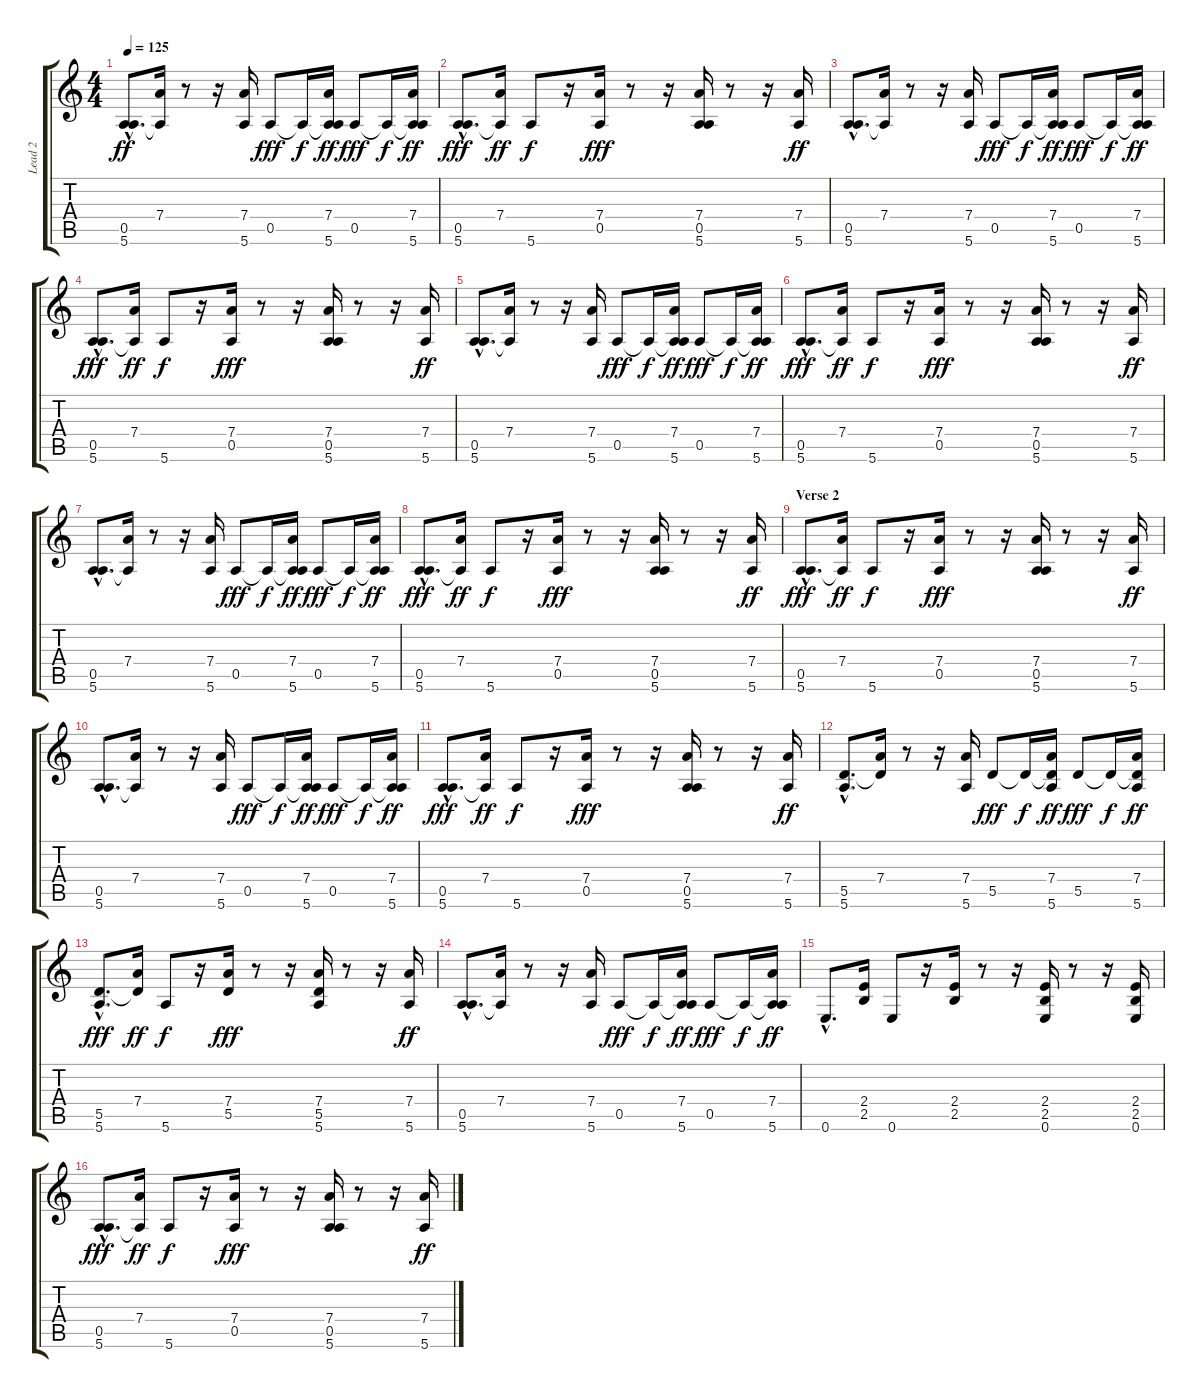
\track ("Lead 2" "Lead 2") {instrument overdrivenguitar}
\staff {score tabs}
\tuning (E4 B3 G3 D3 A2 E2) {hide}
\ts (4 4)
\tempo 125
\clef g2
\ks c
(0.5{hac} 5.6{hac}).8{d dy ff} (7.4 0.5{t}).16 r.8 r.16 (7.4 5.6).16 0.5.8{dy fff} 0.5{t}.16{dy f} (7.4 0.5{t} 5.6).16{dy ff} 0.5.8{dy fff} 0.5{t}.16{dy f} (7.4 0.5{t} 5.6).16{dy ff} |
(0.5{hac} 5.6{hac}).8{d dy fff} (7.4 0.5{t}).16{dy ff} 5.6.8{dy f} r.16 (7.4 0.5).16{dy fff} r.8 r.16 (7.4 0.5 5.6).16 r.8 r.16 (7.4 5.6).16{dy ff} |
(0.5{hac} 5.6{hac}).8{d} (7.4 0.5{t}).16 r.8 r.16 (7.4 5.6).16 0.5.8{dy fff} 0.5{t}.16{dy f} (7.4 0.5{t} 5.6).16{dy ff} 0.5.8{dy fff} 0.5{t}.16{dy f} (7.4 0.5{t} 5.6).16{dy ff} |
(0.5{hac} 5.6{hac}).8{d dy fff} (7.4 0.5{t}).16{dy ff} 5.6.8{dy f} r.16 (7.4 0.5).16{dy fff} r.8 r.16 (7.4 0.5 5.6).16 r.8 r.16 (7.4 5.6).16{dy ff} |
(0.5{hac} 5.6{hac}).8{d} (7.4 0.5{t}).16 r.8 r.16 (7.4 5.6).16 0.5.8{dy fff} 0.5{t}.16{dy f} (7.4 0.5{t} 5.6).16{dy ff} 0.5.8{dy fff} 0.5{t}.16{dy f} (7.4 0.5{t} 5.6).16{dy ff} |
(0.5{hac} 5.6{hac}).8{d dy fff} (7.4 0.5{t}).16{dy ff} 5.6.8{dy f} r.16 (7.4 0.5).16{dy fff} r.8 r.16 (7.4 0.5 5.6).16 r.8 r.16 (7.4 5.6).16{dy ff} |
(0.5{hac} 5.6{hac}).8{d} (7.4 0.5{t}).16 r.8 r.16 (7.4 5.6).16 0.5.8{dy fff} 0.5{t}.16{dy f} (7.4 0.5{t} 5.6).16{dy ff} 0.5.8{dy fff} 0.5{t}.16{dy f} (7.4 0.5{t} 5.6).16{dy ff} |
(0.5{hac} 5.6{hac}).8{d dy fff} (7.4 0.5{t}).16{dy ff} 5.6.8{dy f} r.16 (7.4 0.5).16{dy fff} r.8 r.16 (7.4 0.5 5.6).16 r.8 r.16 (7.4 5.6).16{dy ff} |
\section ("" "Verse 2")
(0.5{hac} 5.6{hac}).8{d dy fff} (7.4 0.5{t}).16{dy ff} 5.6.8{dy f} r.16 (7.4 0.5).16{dy fff} r.8 r.16 (7.4 0.5 5.6).16 r.8 r.16 (7.4 5.6).16{dy ff} |
(0.5{hac} 5.6{hac}).8{d} (7.4 0.5{t}).16 r.8 r.16 (7.4 5.6).16 0.5.8{dy fff} 0.5{t}.16{dy f} (7.4 0.5{t} 5.6).16{dy ff} 0.5.8{dy fff} 0.5{t}.16{dy f} (7.4 0.5{t} 5.6).16{dy ff} |
(0.5{hac} 5.6{hac}).8{d dy fff} (7.4 0.5{t}).16{dy ff} 5.6.8{dy f} r.16 (7.4 0.5).16{dy fff} r.8 r.16 (7.4 0.5 5.6).16 r.8 r.16 (7.4 5.6).16{dy ff} |
(5.5{hac} 5.6{hac}).8{d} (7.4 5.5{t}).16 r.8 r.16 (7.4 5.6).16 5.5.8{dy fff} 5.5{t}.16{dy f} (7.4 5.5{t} 5.6).16{dy ff} 5.5.8{dy fff} 5.5{t}.16{dy f} (7.4 5.5{t} 5.6).16{dy ff} |
(5.5{hac} 5.6{hac}).8{d dy fff} (7.4 5.5{t}).16{dy ff} 5.6.8{dy f} r.16 (7.4 5.5).16{dy fff} r.8 r.16 (7.4 5.5 5.6).16 r.8 r.16 (7.4 5.6).16{dy ff} |
(0.5{hac} 5.6{hac}).8{d} (7.4 0.5{t}).16 r.8 r.16 (7.4 5.6).16 0.5.8{dy fff} 0.5{t}.16{dy f} (7.4 0.5{t} 5.6).16{dy ff} 0.5.8{dy fff} 0.5{t}.16{dy f} (7.4 0.5{t} 5.6).16{dy ff} |
0.6{hac}.8{d} (2.4 2.5).16 0.6.8 r.16 (2.4 2.5).16 r.8 r.16 (2.4 2.5 0.6).16 r.8 r.16 (2.4 2.5 0.6).16 |
(0.5{hac} 5.6{hac}).8{d dy fff} (7.4 0.5{t}).16{dy ff} 5.6.8{dy f} r.16 (7.4 0.5).16{dy fff} r.8 r.16 (7.4 0.5 5.6).16 r.8 r.16 (7.4 5.6).16{dy ff}
